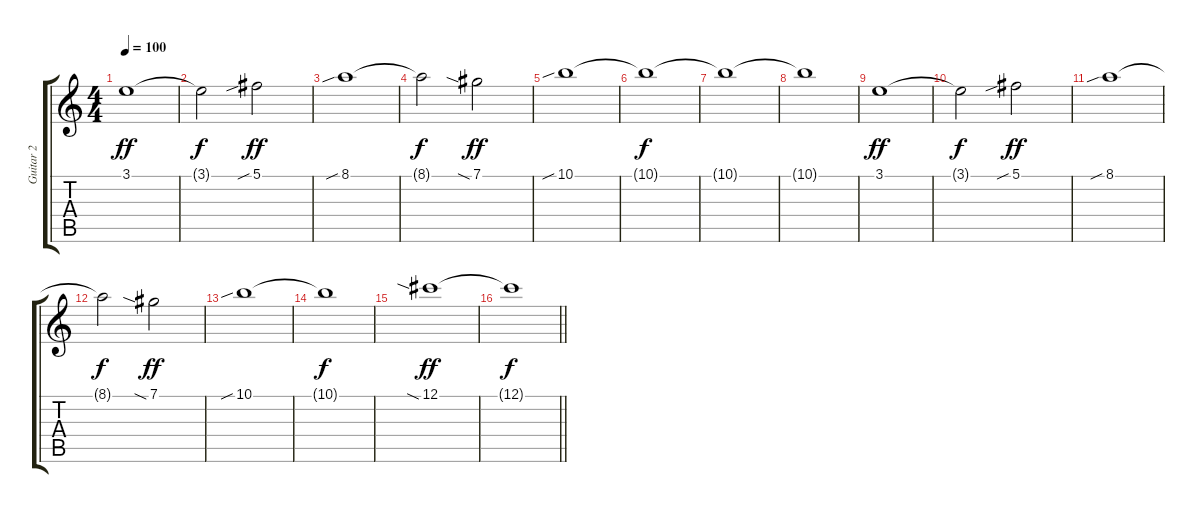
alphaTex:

\track ("Guitar 2" "Guitar 2") {instrument overdrivenguitar}
\staff {score tabs}
\tuning (Db4 Ab3 E3 B2 Gb2 B1) {hide}
\ts (4 4)
\tempo 100
\clef g2
\ks c
3.1.1{dy ff volume 9} |
3.1{t}.2{dy f} 5.1{sib}.2{dy ff} |
8.1{sib}.1 |
8.1{t}.2{dy f} 7.1{sia}.2{dy ff} |
10.1{sib}.1 |
10.1{t}.1{dy f} |
10.1{t}.1 |
10.1{t}.1 |
3.1.1{dy ff} |
3.1{t}.2{dy f} 5.1{sib}.2{dy ff} |
8.1{sib}.1 |
8.1{t}.2{dy f} 7.1{sia}.2{dy ff} |
10.1{sib}.1 |
10.1{t}.1{dy f} |
12.1{sia}.1{dy ff} |
\barLineRight lightlight
12.1{t}.1{dy f}
